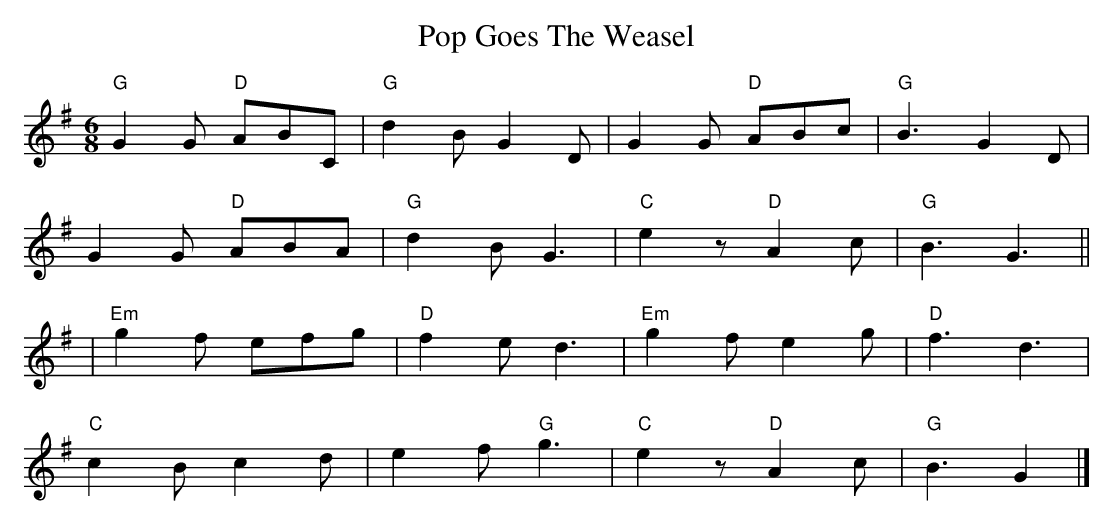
X:1
T: Pop Goes The Weasel
M: 6/8
L: 1/8
K: Gmaj
"G"G2 G "D"ABC | "G"d2B G2 D | G2 G "D"ABc | "G"B3 G2 D |
G2 G "D"ABA |"G"d2 B G3 |"C"e2 z "D"A2 c | "G"B3 G3 ||
|"Em"g2 f efg | "D"f2 e d3 | "Em"g2 f e2 g | "D"f3 d3 |
"C"c2 B c2 d | e2 f "G"g3 | "C"e2 z "D"A2 c | "G"B3 G2 |]
